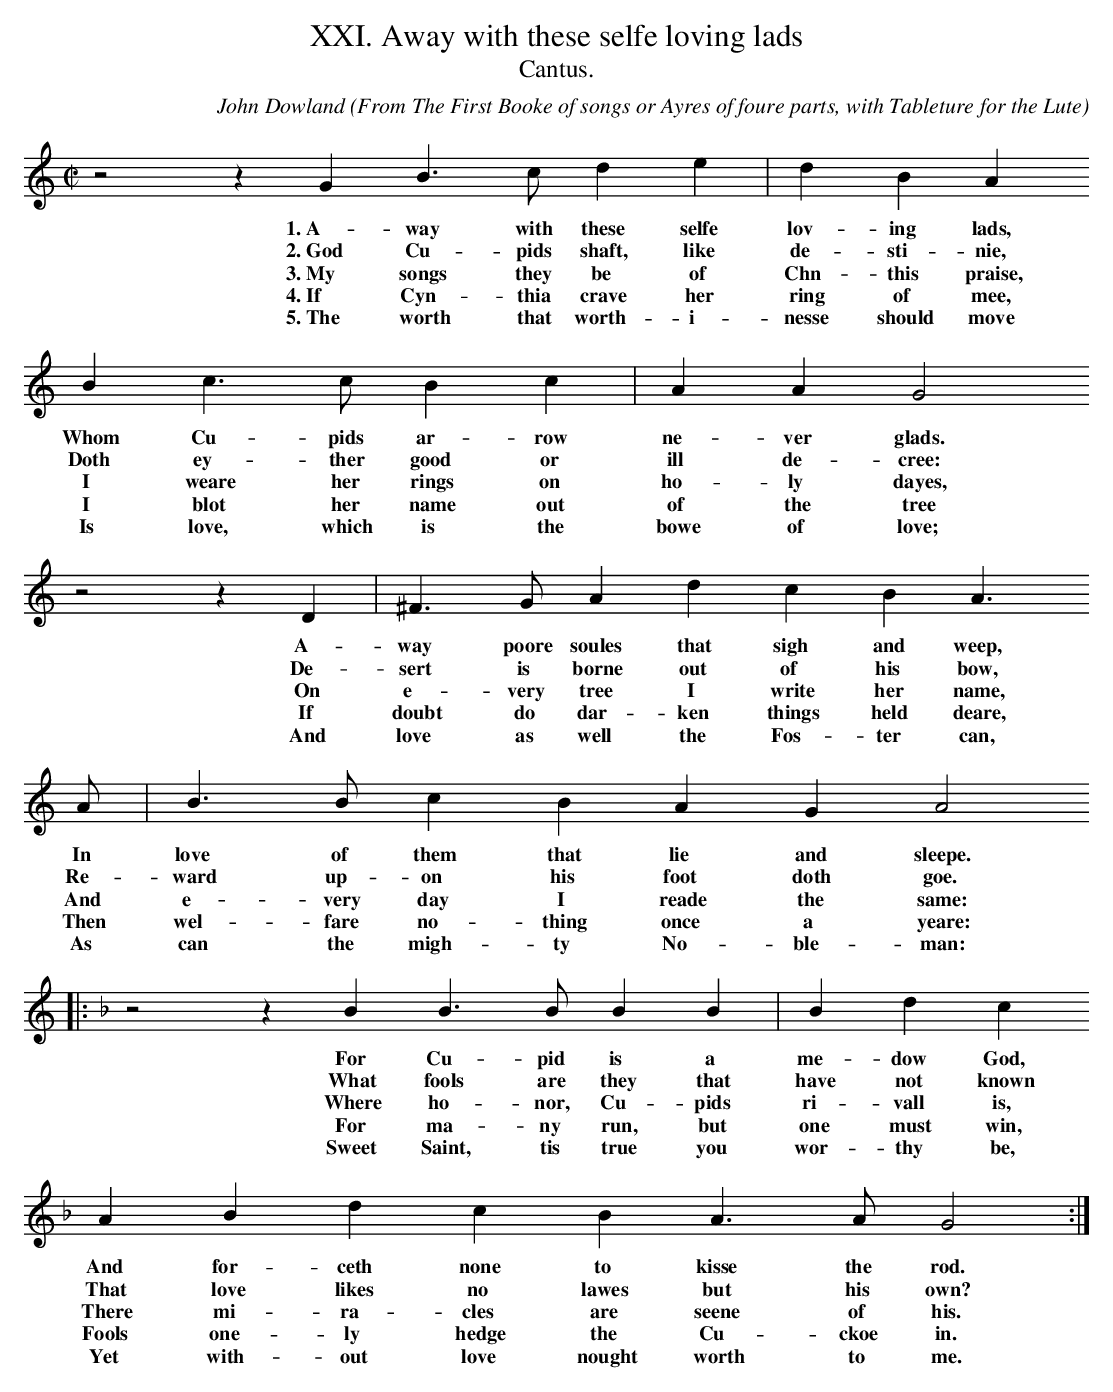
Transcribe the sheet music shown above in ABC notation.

X:1
T:XXI. Away with these selfe loving lads
T:Cantus.
C: John Dowland
O: From The First Booke of songs or Ayres of foure parts, with Tableture for the Lute
L:1/4
M:C|
K:G mix
z2 z G B > c d e | d B A
w: 1.~A- way with these selfe lov- ing lads,
w: 2.~God Cu- pids shaft, like de- sti- nie,
w: 3.~My songs they be of Chn- this praise,
w: 4.~If Cyn- thia crave her ring of mee,
w: 5.~The worth that worth- i- nesse should move
B c > c B c | A A G2
w: Whom Cu- pids ar- row ne- ver glads.
w: Doth ey- ther good or ill de- cree:
w: I weare her rings on ho- ly dayes,
w: I blot her name out of the tree
w: Is love, which is the bowe of love;
z2 z D | ^F > G A d c B A3/2
w: A- way poore soules that sigh and weep,
w: De- sert is borne out of his bow,
w: On e- very tree I write her name,
w: If doubt do dar- ken things held deare,
w: And love as well the Fos- ter can,
A/ | B > B c B A G A2
w: In love of them that lie and sleepe.
w: Re- ward up- on his foot doth goe.
w: And e- very day I reade the same:
w: Then wel- fare no- thing once a yeare:
w: As can the migh- ty No- ble- man:
K:G dor
|: z2 z B B > B B B  |B d c
w: For Cu- pid is a me- dow God,
w: What fools are they that have not known
w: Where ho- nor, Cu- pids ri- vall is,
w: For ma- ny run, but one must win,
w: Sweet Saint, tis true you wor- thy be,
A B d c B A > A G2 :|
w: And for- ceth none to kisse the rod.
w: That love likes no lawes but his own?
w: There mi- ra- cles are seene of his.
w: Fools one- ly hedge the Cu- ckoe in.
w: Yet with- out love nought worth to me.
